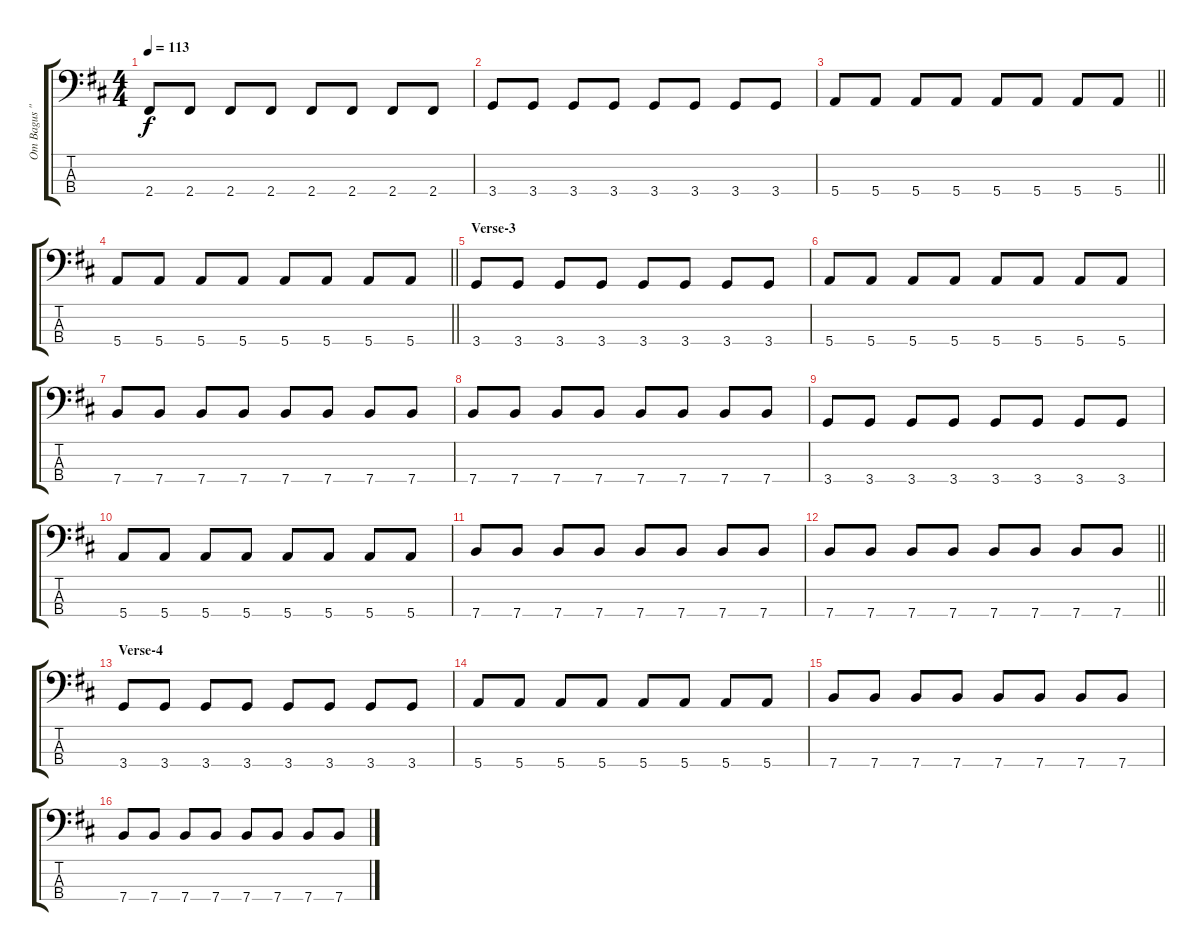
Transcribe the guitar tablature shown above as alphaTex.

\track ("Om Bagus \"netral\"" "Om Bagus \"") {instrument electricbassfinger}
\staff {score tabs}
\tuning (G2 D2 A1 E1) {hide}
\ts (4 4)
\tempo 113
\clef f4
\ks d
2.4.8{dy f} 2.4.8 2.4.8 2.4.8 2.4.8 2.4.8 2.4.8 2.4.8 |
3.4.8 3.4.8 3.4.8 3.4.8 3.4.8 3.4.8 3.4.8 3.4.8 |
\barLineRight lightlight
5.4.8 5.4.8 5.4.8 5.4.8 5.4.8 5.4.8 5.4.8 5.4.8 |
\barLineRight lightlight
5.4.8 5.4.8 5.4.8 5.4.8 5.4.8 5.4.8 5.4.8 5.4.8 |
\section ("" "Verse-3")
3.4.8 3.4.8 3.4.8 3.4.8 3.4.8 3.4.8 3.4.8 3.4.8 |
5.4.8 5.4.8 5.4.8 5.4.8 5.4.8 5.4.8 5.4.8 5.4.8 |
7.4.8 7.4.8 7.4.8 7.4.8 7.4.8 7.4.8 7.4.8 7.4.8 |
7.4.8 7.4.8 7.4.8 7.4.8 7.4.8 7.4.8 7.4.8 7.4.8 |
3.4.8 3.4.8 3.4.8 3.4.8 3.4.8 3.4.8 3.4.8 3.4.8 |
5.4.8 5.4.8 5.4.8 5.4.8 5.4.8 5.4.8 5.4.8 5.4.8 |
7.4.8 7.4.8 7.4.8 7.4.8 7.4.8 7.4.8 7.4.8 7.4.8 |
\barLineRight lightlight
7.4.8 7.4.8 7.4.8 7.4.8 7.4.8 7.4.8 7.4.8 7.4.8 |
\section ("" "Verse-4")
3.4.8 3.4.8 3.4.8 3.4.8 3.4.8 3.4.8 3.4.8 3.4.8 |
5.4.8 5.4.8 5.4.8 5.4.8 5.4.8 5.4.8 5.4.8 5.4.8 |
7.4.8 7.4.8 7.4.8 7.4.8 7.4.8 7.4.8 7.4.8 7.4.8 |
7.4.8 7.4.8 7.4.8 7.4.8 7.4.8 7.4.8 7.4.8 7.4.8
